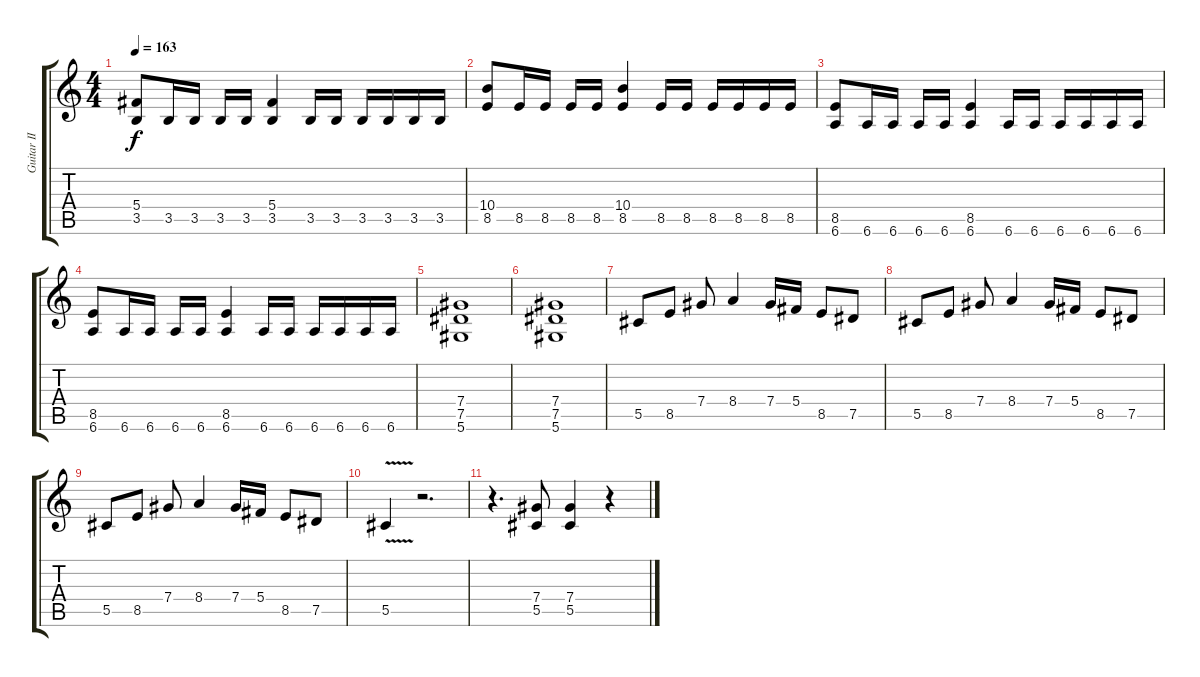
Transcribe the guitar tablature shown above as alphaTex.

\track ("Guitar II" "Guitar II") {instrument overdrivenguitar}
\staff {score tabs}
\tuning (Eb4 Bb3 Gb3 Db3 Ab2 Eb2) {hide}
\ts (4 4)
\tempo 163
\clef g2
\ks c
(5.4 3.5).8{dy f} 3.5.16 3.5.16 3.5.16 3.5.16 (5.4 3.5).4 3.5.16 3.5.16 3.5.16 3.5.16 3.5.16 3.5.16 |
(10.4 8.5).8 8.5.16 8.5.16 8.5.16 8.5.16 (10.4 8.5).4 8.5.16 8.5.16 8.5.16 8.5.16 8.5.16 8.5.16 |
(8.5 6.6).8 6.6.16 6.6.16 6.6.16 6.6.16 (8.5 6.6).4 6.6.16 6.6.16 6.6.16 6.6.16 6.6.16 6.6.16 |
(8.5 6.6).8 6.6.16 6.6.16 6.6.16 6.6.16 (8.5 6.6).4 6.6.16 6.6.16 6.6.16 6.6.16 6.6.16 6.6.16 |
(7.4 7.5 5.6).1 |
(7.4 7.5 5.6).1 |
5.5.8 8.5.8 7.4.8 8.4.4 7.4.16 5.4.16 8.5.8 7.5.8 |
5.5.8 8.5.8 7.4.8 8.4.4 7.4.16 5.4.16 8.5.8 7.5.8 |
5.5.8 8.5.8 7.4.8 8.4.4 7.4.16 5.4.16 8.5.8 7.5.8 |
5.5{v}.4 r.2{d} |
r.4{d} (7.4 5.5).8{volume 16 balance 8} (7.4 5.5).4 r.4
